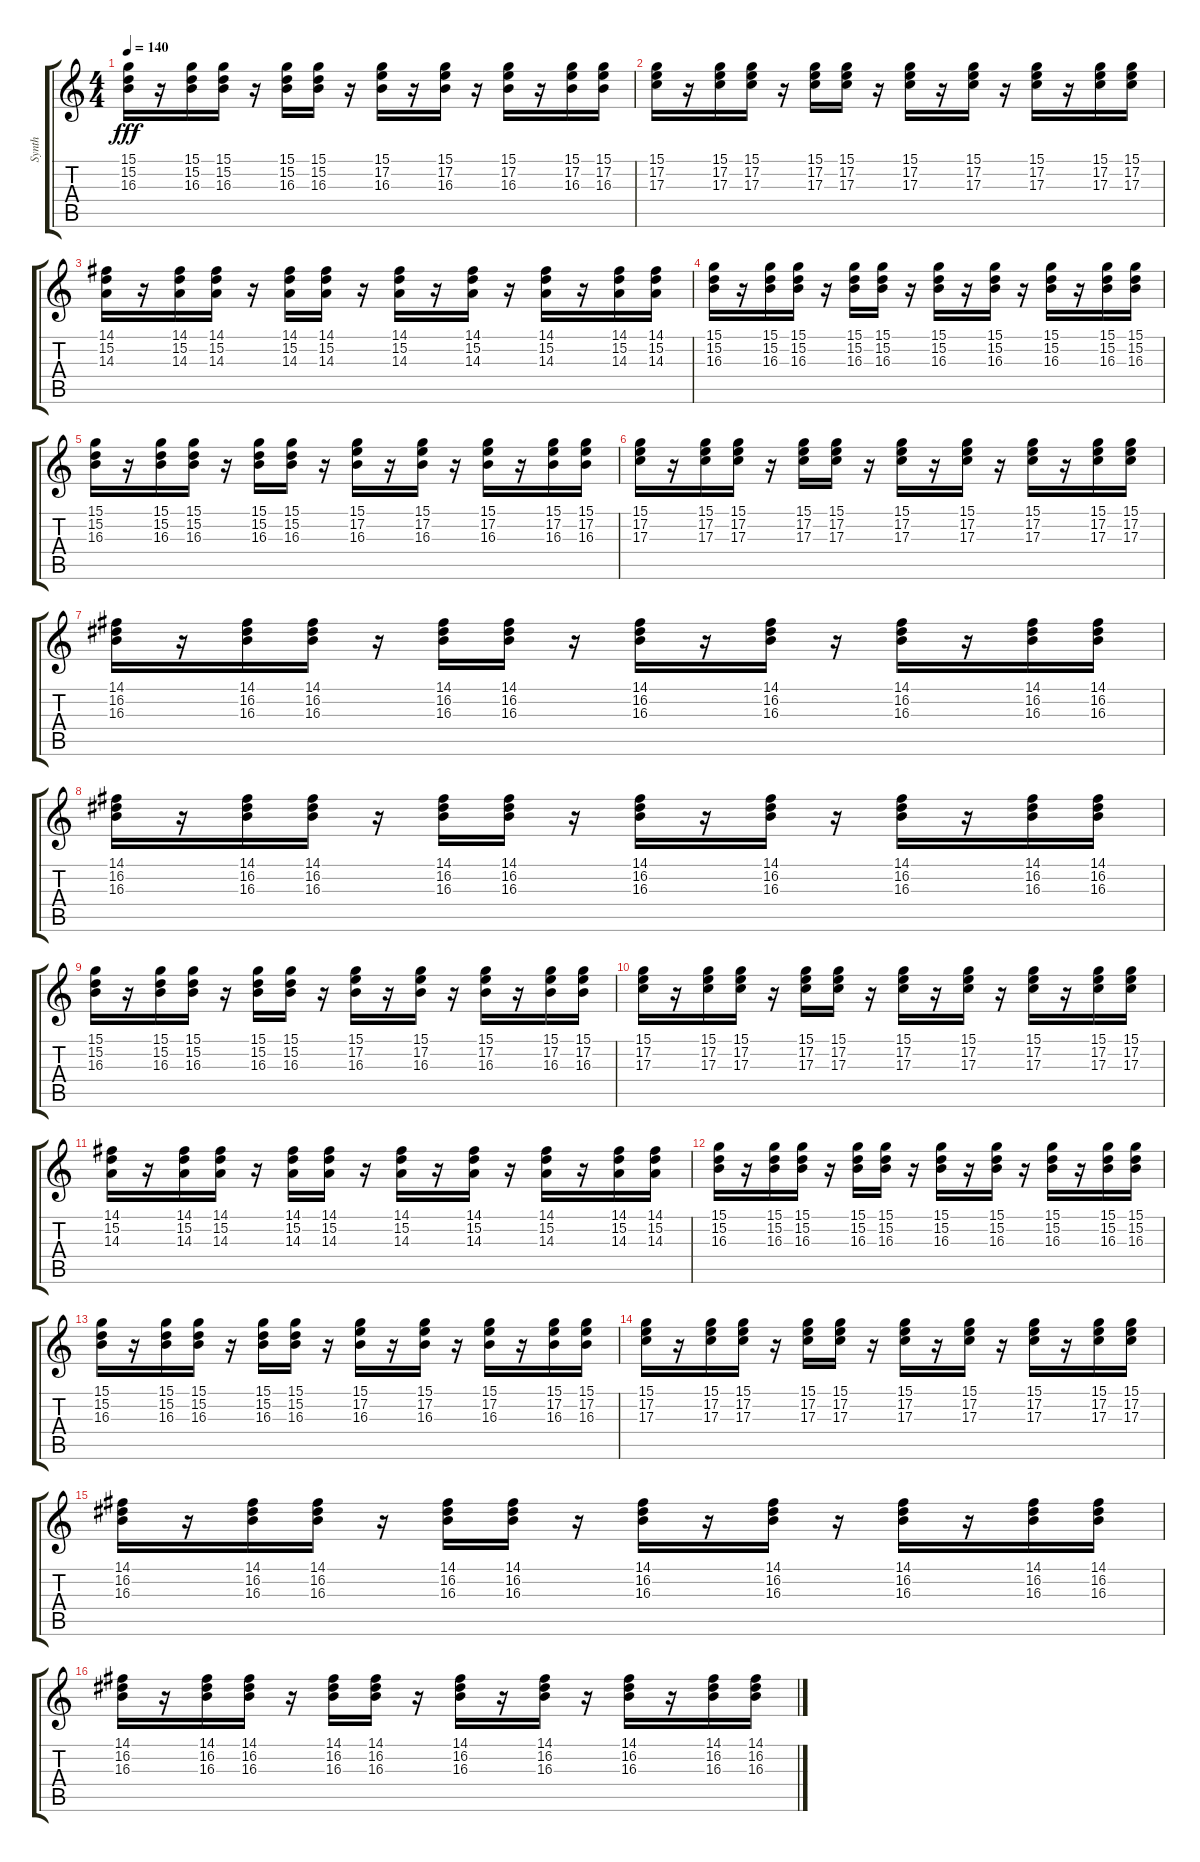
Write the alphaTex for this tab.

\track ("Synth" "Synth") {instrument lead5charang}
\staff {score tabs}
\tuning (E4 B3 G3 D3 A2 E2) {hide}
\ts (4 4)
\tempo 140
\clef g2
\ks c
(15.1 15.2 16.3).16{dy fff} r.16 (15.1 15.2 16.3).16 (15.1 15.2 16.3).16 r.16 (15.1 15.2 16.3).16 (15.1 15.2 16.3).16 r.16 (15.1 17.2 16.3).16 r.16 (15.1 17.2 16.3).16 r.16 (15.1 17.2 16.3).16 r.16 (15.1 17.2 16.3).16 (15.1 17.2 16.3).16 |
(15.1 17.2 17.3).16 r.16 (15.1 17.2 17.3).16 (15.1 17.2 17.3).16 r.16 (15.1 17.2 17.3).16 (15.1 17.2 17.3).16 r.16 (15.1 17.2 17.3).16 r.16 (15.1 17.2 17.3).16 r.16 (15.1 17.2 17.3).16 r.16 (15.1 17.2 17.3).16 (15.1 17.2 17.3).16 |
(14.1 15.2 14.3).16 r.16 (14.1 15.2 14.3).16 (14.1 15.2 14.3).16 r.16 (14.1 15.2 14.3).16 (14.1 15.2 14.3).16 r.16 (14.1 15.2 14.3).16 r.16 (14.1 15.2 14.3).16 r.16 (14.1 15.2 14.3).16 r.16 (14.1 15.2 14.3).16 (14.1 15.2 14.3).16 |
(15.1 15.2 16.3).16 r.16 (15.1 15.2 16.3).16 (15.1 15.2 16.3).16 r.16 (15.1 15.2 16.3).16 (15.1 15.2 16.3).16 r.16 (15.1 15.2 16.3).16 r.16 (15.1 15.2 16.3).16 r.16 (15.1 15.2 16.3).16 r.16 (15.1 15.2 16.3).16 (15.1 15.2 16.3).16 |
(15.1 15.2 16.3).16 r.16 (15.1 15.2 16.3).16 (15.1 15.2 16.3).16 r.16 (15.1 15.2 16.3).16 (15.1 15.2 16.3).16 r.16 (15.1 17.2 16.3).16 r.16 (15.1 17.2 16.3).16 r.16 (15.1 17.2 16.3).16 r.16 (15.1 17.2 16.3).16 (15.1 17.2 16.3).16 |
(15.1 17.2 17.3).16 r.16 (15.1 17.2 17.3).16 (15.1 17.2 17.3).16 r.16 (15.1 17.2 17.3).16 (15.1 17.2 17.3).16 r.16 (15.1 17.2 17.3).16 r.16 (15.1 17.2 17.3).16 r.16 (15.1 17.2 17.3).16 r.16 (15.1 17.2 17.3).16 (15.1 17.2 17.3).16 |
(14.1 16.2 16.3).16 r.16 (14.1 16.2 16.3).16 (14.1 16.2 16.3).16 r.16 (14.1 16.2 16.3).16 (14.1 16.2 16.3).16 r.16 (14.1 16.2 16.3).16 r.16 (14.1 16.2 16.3).16 r.16 (14.1 16.2 16.3).16 r.16 (14.1 16.2 16.3).16 (14.1 16.2 16.3).16 |
(14.1 16.2 16.3).16 r.16 (14.1 16.2 16.3).16 (14.1 16.2 16.3).16 r.16 (14.1 16.2 16.3).16 (14.1 16.2 16.3).16 r.16 (14.1 16.2 16.3).16 r.16 (14.1 16.2 16.3).16 r.16 (14.1 16.2 16.3).16 r.16 (14.1 16.2 16.3).16 (14.1 16.2 16.3).16 |
(15.1 15.2 16.3).16 r.16 (15.1 15.2 16.3).16 (15.1 15.2 16.3).16 r.16 (15.1 15.2 16.3).16 (15.1 15.2 16.3).16 r.16 (15.1 17.2 16.3).16 r.16 (15.1 17.2 16.3).16 r.16 (15.1 17.2 16.3).16 r.16 (15.1 17.2 16.3).16 (15.1 17.2 16.3).16 |
(15.1 17.2 17.3).16 r.16 (15.1 17.2 17.3).16 (15.1 17.2 17.3).16 r.16 (15.1 17.2 17.3).16 (15.1 17.2 17.3).16 r.16 (15.1 17.2 17.3).16 r.16 (15.1 17.2 17.3).16 r.16 (15.1 17.2 17.3).16 r.16 (15.1 17.2 17.3).16 (15.1 17.2 17.3).16 |
(14.1 15.2 14.3).16 r.16 (14.1 15.2 14.3).16 (14.1 15.2 14.3).16 r.16 (14.1 15.2 14.3).16 (14.1 15.2 14.3).16 r.16 (14.1 15.2 14.3).16 r.16 (14.1 15.2 14.3).16 r.16 (14.1 15.2 14.3).16 r.16 (14.1 15.2 14.3).16 (14.1 15.2 14.3).16 |
(15.1 15.2 16.3).16 r.16 (15.1 15.2 16.3).16 (15.1 15.2 16.3).16 r.16 (15.1 15.2 16.3).16 (15.1 15.2 16.3).16 r.16 (15.1 15.2 16.3).16 r.16 (15.1 15.2 16.3).16 r.16 (15.1 15.2 16.3).16 r.16 (15.1 15.2 16.3).16 (15.1 15.2 16.3).16 |
(15.1 15.2 16.3).16 r.16 (15.1 15.2 16.3).16 (15.1 15.2 16.3).16 r.16 (15.1 15.2 16.3).16 (15.1 15.2 16.3).16 r.16 (15.1 17.2 16.3).16 r.16 (15.1 17.2 16.3).16 r.16 (15.1 17.2 16.3).16 r.16 (15.1 17.2 16.3).16 (15.1 17.2 16.3).16 |
(15.1 17.2 17.3).16 r.16 (15.1 17.2 17.3).16 (15.1 17.2 17.3).16 r.16 (15.1 17.2 17.3).16 (15.1 17.2 17.3).16 r.16 (15.1 17.2 17.3).16 r.16 (15.1 17.2 17.3).16 r.16 (15.1 17.2 17.3).16 r.16 (15.1 17.2 17.3).16 (15.1 17.2 17.3).16 |
(14.1 16.2 16.3).16 r.16 (14.1 16.2 16.3).16 (14.1 16.2 16.3).16 r.16 (14.1 16.2 16.3).16 (14.1 16.2 16.3).16 r.16 (14.1 16.2 16.3).16 r.16 (14.1 16.2 16.3).16 r.16 (14.1 16.2 16.3).16 r.16 (14.1 16.2 16.3).16 (14.1 16.2 16.3).16 |
(14.1 16.2 16.3).16 r.16 (14.1 16.2 16.3).16 (14.1 16.2 16.3).16 r.16 (14.1 16.2 16.3).16 (14.1 16.2 16.3).16 r.16 (14.1 16.2 16.3).16 r.16 (14.1 16.2 16.3).16 r.16 (14.1 16.2 16.3).16 r.16 (14.1 16.2 16.3).16 (14.1 16.2 16.3).16
